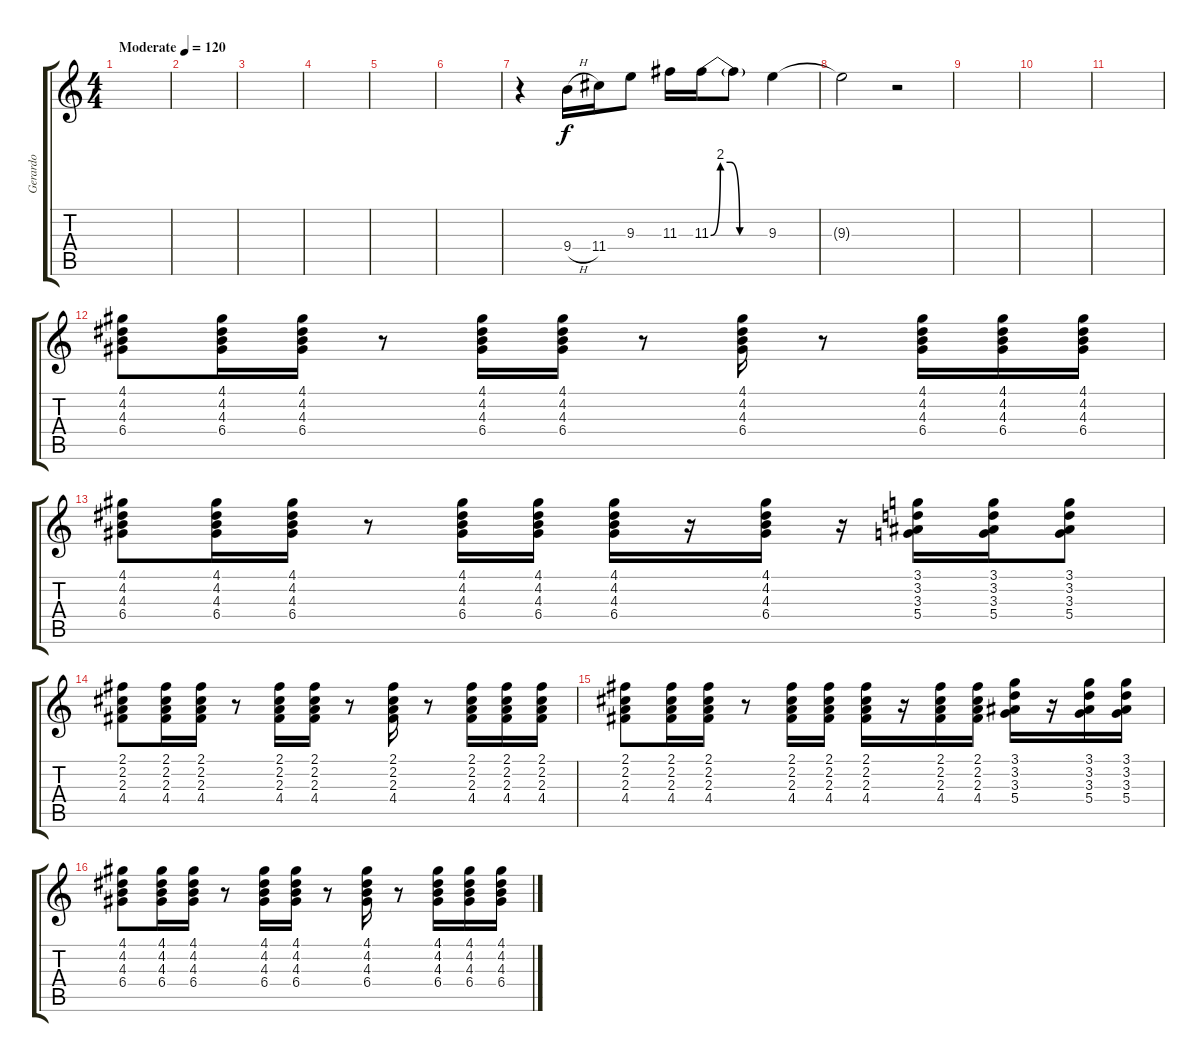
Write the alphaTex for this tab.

\track ("Gerardo" "Gerardo") {instrument electricguitarclean}
\staff {score tabs}
\tuning (E4 B3 G3 D3 A2 E2) {hide}
\ts (4 4)
\tempo (120 "Moderate")
\clef g2
\ks c
|
|
|
|
|
|
r.4{instrument distortionguitar} 9.4{h}.16 11.4.16 9.3.8 11.3.16 11.3{be (custom 0 0 10 8 20 8 30 0 60 0)}.16 11.3{t}.8 9.3.4 |
9.3{t}.2 r.2 |
|
|
|
(4.1 4.2 4.3 6.4).8{instrument electricguitarclean} (4.1 4.2 4.3 6.4).16 (4.1 4.2 4.3 6.4).16 r.8 (4.1 4.2 4.3 6.4).16 (4.1 4.2 4.3 6.4).16 r.8 (4.1 4.2 4.3 6.4).16 r.8 (4.1 4.2 4.3 6.4).16 (4.1 4.2 4.3 6.4).16 (4.1 4.2 4.3 6.4).16 |
(4.1 4.2 4.3 6.4).8 (4.1 4.2 4.3 6.4).16 (4.1 4.2 4.3 6.4).16 r.8 (4.1 4.2 4.3 6.4).16 (4.1 4.2 4.3 6.4).16 (4.1 4.2 4.3 6.4).16 r.16 (4.1 4.2 4.3 6.4).16 r.16 (3.1 3.2 3.3 5.4).16 (3.1 3.2 3.3 5.4).16 (3.1 3.2 3.3 5.4).8 |
(2.1 2.2 2.3 4.4).8 (2.1 2.2 2.3 4.4).16 (2.1 2.2 2.3 4.4).16 r.8 (2.1 2.2 2.3 4.4).16 (2.1 2.2 2.3 4.4).16 r.8 (2.1 2.2 2.3 4.4).16 r.8 (2.1 2.2 2.3 4.4).16 (2.1 2.2 2.3 4.4).16 (2.1 2.2 2.3 4.4).16 |
(2.1 2.2 2.3 4.4).8 (2.1 2.2 2.3 4.4).16 (2.1 2.2 2.3 4.4).16 r.8 (2.1 2.2 2.3 4.4).16 (2.1 2.2 2.3 4.4).16 (2.1 2.2 2.3 4.4).16 r.16 (2.1 2.2 2.3 4.4).16 (2.1 2.2 2.3 4.4).16 (3.1 3.2 3.3 5.4).16 r.16 (3.1 3.2 3.3 5.4).16 (3.1 3.2 3.3 5.4).16 |
(4.1 4.2 4.3 6.4).8 (4.1 4.2 4.3 6.4).16 (4.1 4.2 4.3 6.4).16 r.8 (4.1 4.2 4.3 6.4).16 (4.1 4.2 4.3 6.4).16 r.8 (4.1 4.2 4.3 6.4).16 r.8 (4.1 4.2 4.3 6.4).16 (4.1 4.2 4.3 6.4).16 (4.1 4.2 4.3 6.4).16
